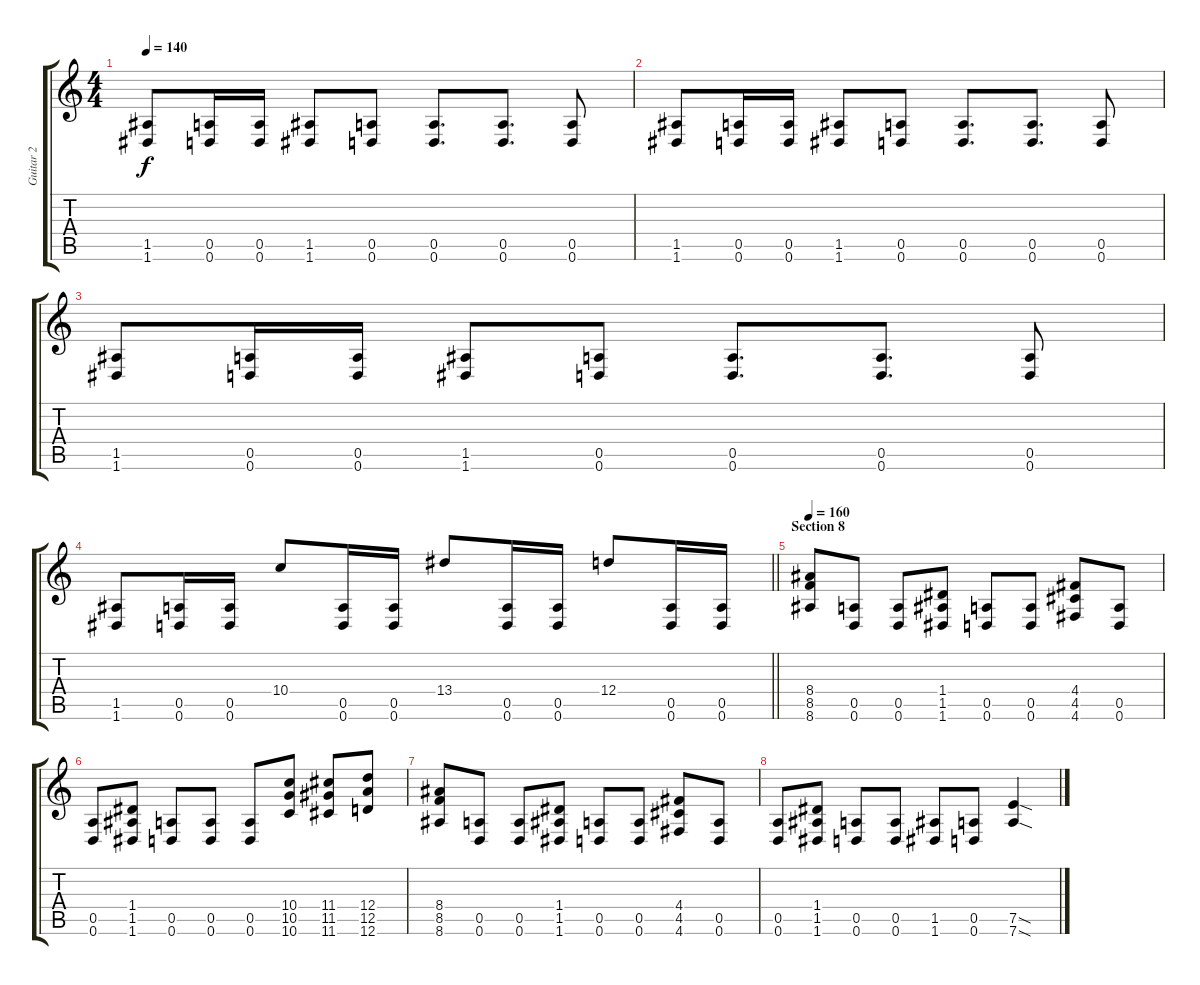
\track ("Guitar 2" "Guitar 2") {instrument distortionguitar}
\staff {score tabs}
\tuning (E4 B3 G3 D3 A2 D2) {hide}
\ts (4 4)
\tempo 140
\clef g2
\ks c
(1.5 1.6).8{dy f} (0.5 0.6).16 (0.5 0.6).16 (1.5 1.6).8 (0.5 0.6).8 (0.5 0.6).8{d} (0.5 0.6).8{d} (0.5 0.6).8 |
(1.5 1.6).8 (0.5 0.6).16 (0.5 0.6).16 (1.5 1.6).8 (0.5 0.6).8 (0.5 0.6).8{d} (0.5 0.6).8{d} (0.5 0.6).8 |
(1.5 1.6).8 (0.5 0.6).16 (0.5 0.6).16 (1.5 1.6).8 (0.5 0.6).8 (0.5 0.6).8{d} (0.5 0.6).8{d} (0.5 0.6).8 |
\barLineRight lightlight
(1.5 1.6).8 (0.5 0.6).16 (0.5 0.6).16 10.4.8 (0.5 0.6).16 (0.5 0.6).16 13.4.8 (0.5 0.6).16 (0.5 0.6).16 12.4.8 (0.5 0.6).16 (0.5 0.6).16 |
\section ("" "Section 8")
\tempo 160
(8.4 8.5 8.6).8 (0.5 0.6).8 (0.5 0.6).8 (1.4 1.5 1.6).8 (0.5 0.6).8 (0.5 0.6).8 (4.4 4.5 4.6).8 (0.5 0.6).8 |
(0.5 0.6).8 (1.4 1.5 1.6).8 (0.5 0.6).8 (0.5 0.6).8 (0.5 0.6).8 (10.4 10.5 10.6).8 (11.4 11.5 11.6).8 (12.4 12.5 12.6).8 |
(8.4 8.5 8.6).8 (0.5 0.6).8 (0.5 0.6).8 (1.4 1.5 1.6).8 (0.5 0.6).8 (0.5 0.6).8 (4.4 4.5 4.6).8 (0.5 0.6).8 |
(0.5 0.6).8 (1.4 1.5 1.6).8 (0.5 0.6).8 (0.5 0.6).8 (1.5 1.6).8 (0.5 0.6).8 (7.5{sod} 7.6{sod}).4
